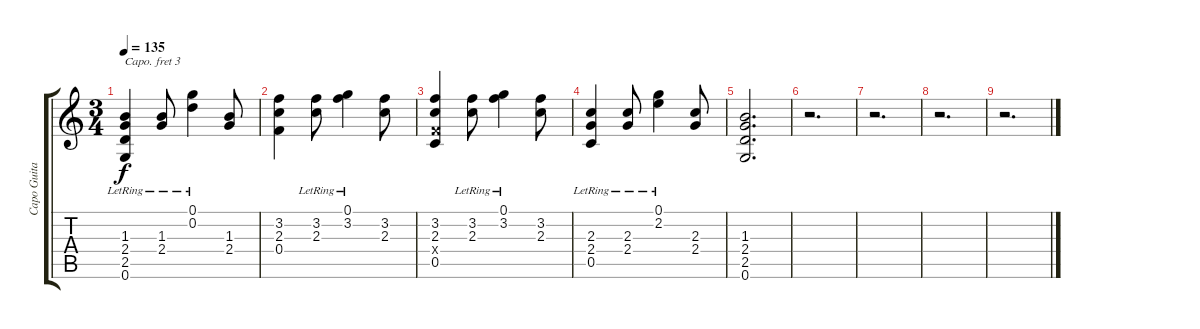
\track ("Capo Guitar" "Capo Guita") {instrument acousticguitarsteel}
\staff {score tabs}
\capo 3
\tuning (E4 B3 G3 D3 A2 E2) {hide}
\ts (3 4)
\tempo 135
\clef g2
\ks c
(1.3{lr} 2.4{lr} 2.5{lr} 0.6{lr}).4{dy f} (1.3{lr} 2.4{lr}).8 (0.1{lr} 0.2{lr}).4 (1.3 2.4).8 |
(3.2 2.3 0.4).4 (3.2{lr} 2.3{lr}).8 (0.1{lr} 3.2{lr}).4 (3.2 2.3).8 |
(3.2 2.3 0.4{x} 0.5).4 (3.2{lr} 2.3{lr}).8 (0.1{lr} 3.2{lr}).4 (3.2 2.3).8 |
(2.3{lr} 2.4{lr} 0.5{lr}).4 (2.3{lr} 2.4{lr}).8 (0.1{lr} 2.2{lr}).4 (2.3 2.4).8 |
(1.3 2.4 2.5 0.6).2{d} |
r.2{d} |
r.2{d} |
r.2{d} |
r.2{d}
